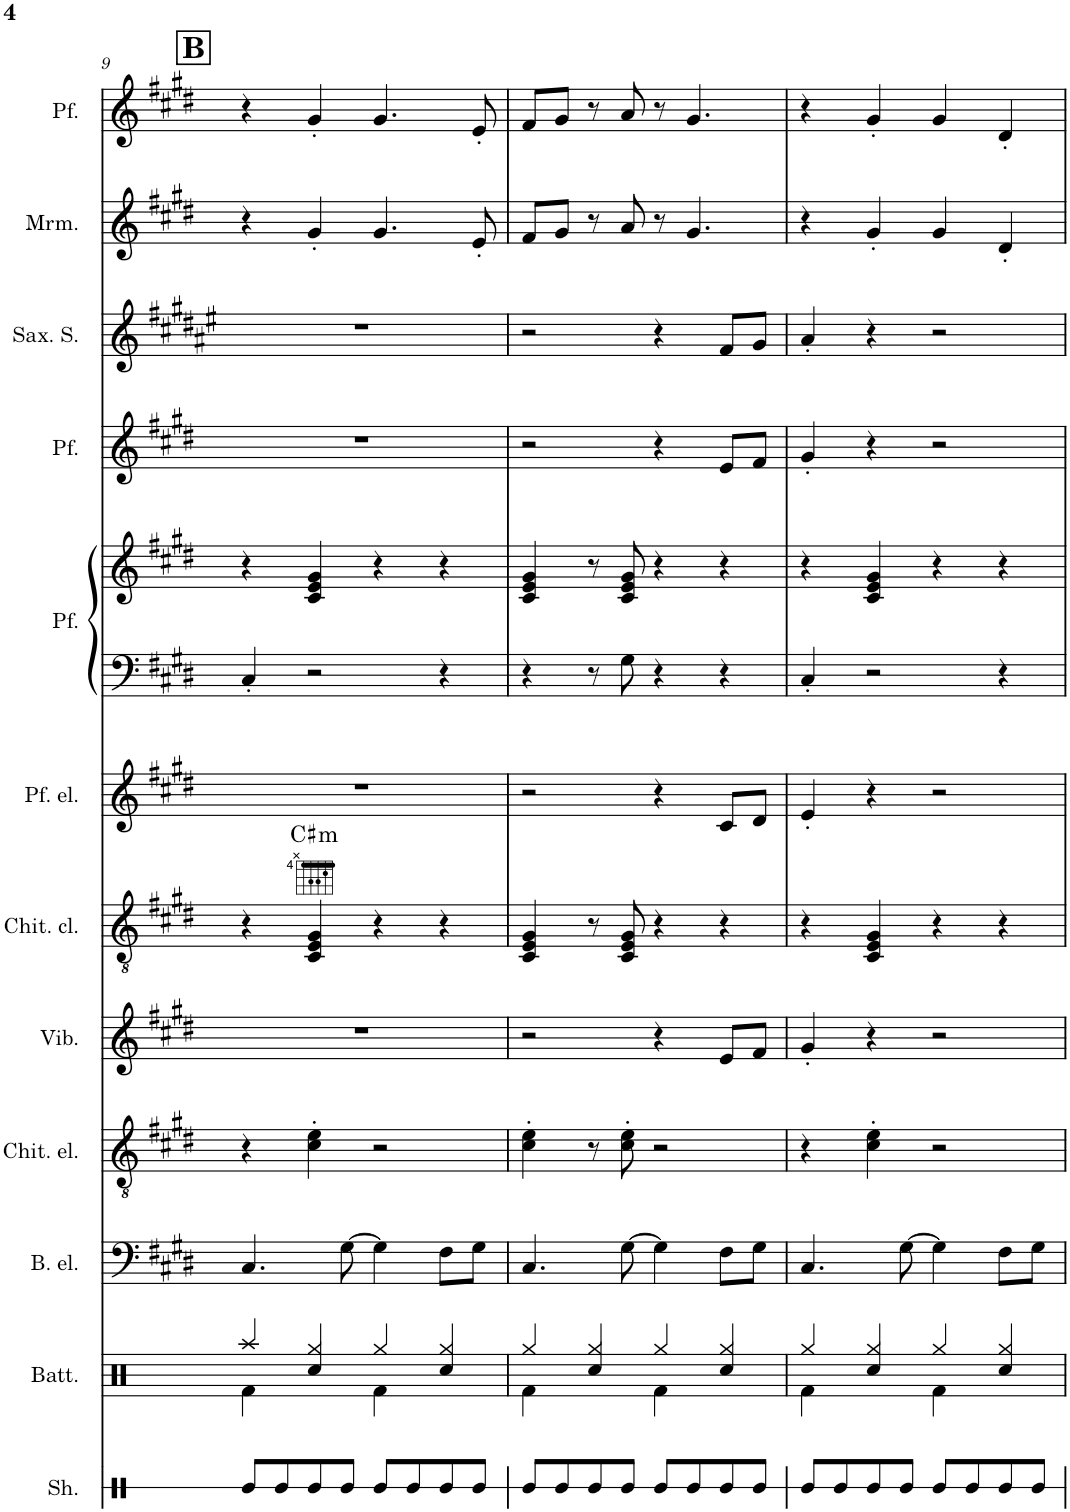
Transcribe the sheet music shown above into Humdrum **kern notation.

**kern	**kern	**kern	**kern	**kern	**kern	**harte	**kern	**kern	**kern	**kern	**kern	**kern	**kern
*part12	*part11	*part10	*part9	*part8	*part7	*part7	*part6	*part5	*part5	*part4	*part3	*part2	*part1
*staff13	*staff12	*staff11	*staff10	*staff9	*staff8	*	*staff7	*staff6	*staff5	*staff4	*staff3	*staff2	*staff1
*I"Shaker	*I"Batteria	*I"Basso elettrico	*I"Chitarra elettrica	*I"Vibrafono	*I"Chitarra acustica	*	*I"Piano elettrico	*I"Piano	*	*I"Piano	*I"Saxophone Soprano	*I"Marimba	*I"Piano
*I'Sh.	*I'Batt.	*I'B. el.	*I'Chit. el.	*I'Vib.	*	*	*	*	*	*	*I'Sax. S.	*I'Mrm.	*
!!LO:PB:g=z
*clefX	*clefX	*clefF4	*clefGv2	*clefG2	*clefGv2	*	*clefG2	*clefF4	*clefG2	*clefG2	*clefG2	*clefG2	*clefG2
*	*	*Trd7c12	*	*	*	*	*	*	*	*	*Trd1c2	*	*Trd1c2
*k[]	*k[]	*k[f#c#g#d#]	*k[f#c#g#d#]	*k[f#c#g#d#]	*k[f#c#g#d#]	*	*k[f#c#g#d#]	*k[f#c#g#d#]	*k[f#c#g#d#]	*k[f#c#g#d#]	*k[f#c#g#d#a#e#]	*k[f#c#g#d#]	*k[f#c#g#d#]
*M4/4	*M4/4	*M4/4	*M4/4	*M4/4	*M4/4	*	*M4/4	*M4/4	*M4/4	*M4/4	*M4/4	*M4/4	*M4/4
!!LO:REH:place=s1:a:B:cj:fs=14:t=B
=9	=9	=9	=9	=9	=9	=9	=9	=9	=9	=9	=9	=9	=9
*	*^	*	*	*	*	*	*	*	*	*	*	*	*
8Re/L	4Raa/	4Rf\	4.C#/	4r	1r	4r	.	1r	4C#'/	4r	1r	1r	4r	4r
8Re/	.	.	.	.	.	.	.	.	.	.	.	.	.	.
!	!	!	!	!	!	!	!LO:H:kt=m	!	!	!	!	!	!	!
8Re/	4Rgg/	4Rcc/	.	4c#\' 4e\'	.	4C#/ 4E/ 4G#/	C#:min	.	2r	4c#/ 4e/ 4g#/	.	.	4g#'/	4g#'/
8Re/J	.	.	[8G#\	.	.	.	.	.	.	.	.	.	.	.
8Re/L	4Rgg/	4Rf\	4G#\]	2r	.	4r	.	.	.	4r	.	.	4.g#/	4.g#/
8Re/	.	.	.	.	.	.	.	.	.	.	.	.	.	.
8Re/	4Rgg/	4Rcc/	8F#\L	.	.	4r	.	.	4r	4r	.	.	.	.
8Re/J	.	.	8G#\J	.	.	.	.	.	.	.	.	.	8e'/	8e'/
=10	=10	=10	=10	=10	=10	=10	=10	=10	=10	=10	=10	=10	=10	=10
8Re/L	4Rgg/	4Rf\	4.C#/	4c#\' 4e\'	2r	4C#/ 4E/ 4G#/	.	2r	4r	4c#/ 4e/ 4g#/	2r	2r	8f#/L	8f#/L
8Re/	.	.	.	.	.	.	.	.	.	.	.	.	8g#/J	8g#/J
8Re/	4Rgg/	4Rcc/	.	8r	.	8r	.	.	8r	8r	.	.	8r	8r
8Re/J	.	.	[8G#\	8c#\' 8e\'	.	8C#/ 8E/ 8G#/	.	.	8G#\	8c#/ 8e/ 8g#/	.	.	8a/	8a/
8Re/L	4Rgg/	4Rf\	4G#\]	2r	4r	4r	.	4r	4r	4r	4r	4r	8r	8r
8Re/	.	.	.	.	.	.	.	.	.	.	.	.	4.g#/	4.g#/
8Re/	4Rgg/	4Rcc/	8F#\L	.	8e/L	4r	.	8c#/L	4r	4r	8e/L	8f#/L	.	.
8Re/J	.	.	8G#\J	.	8f#/J	.	.	8d#/J	.	.	8f#/J	8g#/J	.	.
=11	=11	=11	=11	=11	=11	=11	=11	=11	=11	=11	=11	=11	=11	=11
8Re/L	4Rgg/	4Rf\	4.C#/	4r	4g#'/	4r	.	4e'/	4C#'/	4r	4g#'/	4a#'/	4r	4r
8Re/	.	.	.	.	.	.	.	.	.	.	.	.	.	.
8Re/	4Rgg/	4Rcc/	.	4c#\' 4e\'	4r	4C#/ 4E/ 4G#/	.	4r	2r	4c#/ 4e/ 4g#/	4r	4r	4g#'/	4g#'/
8Re/J	.	.	[8G#\	.	.	.	.	.	.	.	.	.	.	.
8Re/L	4Rgg/	4Rf\	4G#\]	2r	2r	4r	.	2r	.	4r	2r	2r	4g#/	4g#/
8Re/	.	.	.	.	.	.	.	.	.	.	.	.	.	.
8Re/	4Rgg/	4Rcc/	8F#\L	.	.	4r	.	.	4r	4r	.	.	4d#'/	4d#'/
8Re/J	.	.	8G#\J	.	.	.	.	.	.	.	.	.	.	.
*	*v	*v	*	*	*	*	*	*	*	*	*	*	*	*
=	=	=	=	=	=	=	=	=	=	=	=	=	=
*-	*-	*-	*-	*-	*-	*-	*-	*-	*-	*-	*-	*-	*-
